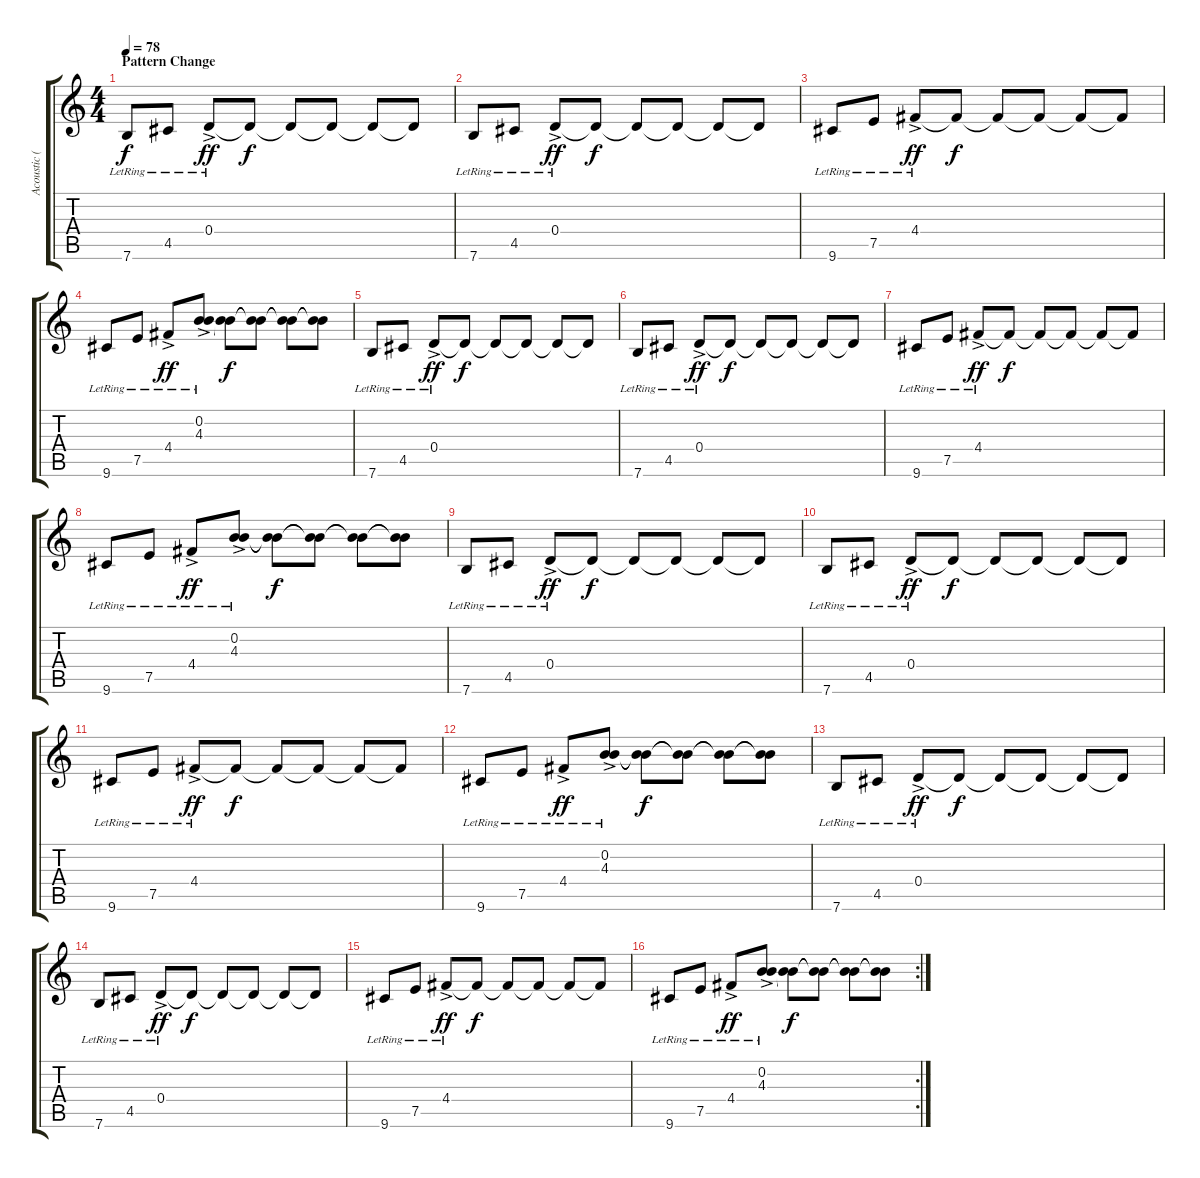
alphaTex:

\track ("Acoustic (Additional)" "Acoustic (") {instrument electricguitarclean}
\staff {score tabs}
\tuning (E4 B3 G3 D3 A2 E2) {hide}
\ts (4 4)
\section ("" "Pattern Change")
\tempo 78
\clef g2
\ks c
7.6{lr}.8{dy f} 4.5{lr}.8 0.4{ac lr}.8{dy ff} 0.4{t}.8{dy f} 0.4{t}.8 0.4{t}.8 0.4{t}.8 0.4{t}.8 |
7.6{lr}.8 4.5{lr}.8 0.4{ac lr}.8{dy ff} 0.4{t}.8{dy f} 0.4{t}.8 0.4{t}.8 0.4{t}.8 0.4{t}.8 |
9.6{lr}.8 7.5{lr}.8 4.4{ac lr}.8{dy ff} 4.4{t}.8{dy f} 4.4{t}.8 4.4{t}.8 4.4{t}.8 4.4{t}.8 |
9.6{lr}.8 7.5{lr}.8 4.4{ac lr}.8{dy ff} (0.2 4.3{ac lr}).8 (0.2{t} 4.3{t}).8{dy f} (0.2{t} 4.3{t}).8 (0.2{t} 4.3{t}).8 (0.2{t} 4.3{t}).8 |
7.6{lr}.8 4.5{lr}.8 0.4{ac lr}.8{dy ff} 0.4{t}.8{dy f} 0.4{t}.8 0.4{t}.8 0.4{t}.8 0.4{t}.8 |
7.6{lr}.8 4.5{lr}.8 0.4{ac lr}.8{dy ff} 0.4{t}.8{dy f} 0.4{t}.8 0.4{t}.8 0.4{t}.8 0.4{t}.8 |
9.6{lr}.8 7.5{lr}.8 4.4{ac lr}.8{dy ff} 4.4{t}.8{dy f} 4.4{t}.8 4.4{t}.8 4.4{t}.8 4.4{t}.8 |
9.6{lr}.8 7.5{lr}.8 4.4{ac lr}.8{dy ff} (0.2 4.3{ac lr}).8 (0.2{t} 4.3{t}).8{dy f} (0.2{t} 4.3{t}).8 (0.2{t} 4.3{t}).8 (0.2{t} 4.3{t}).8 |
7.6{lr}.8 4.5{lr}.8 0.4{ac lr}.8{dy ff} 0.4{t}.8{dy f} 0.4{t}.8 0.4{t}.8 0.4{t}.8 0.4{t}.8 |
7.6{lr}.8 4.5{lr}.8 0.4{ac lr}.8{dy ff} 0.4{t}.8{dy f} 0.4{t}.8 0.4{t}.8 0.4{t}.8 0.4{t}.8 |
9.6{lr}.8 7.5{lr}.8 4.4{ac lr}.8{dy ff} 4.4{t}.8{dy f} 4.4{t}.8 4.4{t}.8 4.4{t}.8 4.4{t}.8 |
9.6{lr}.8 7.5{lr}.8 4.4{ac lr}.8{dy ff} (0.2 4.3{ac lr}).8 (0.2{t} 4.3{t}).8{dy f} (0.2{t} 4.3{t}).8 (0.2{t} 4.3{t}).8 (0.2{t} 4.3{t}).8 |
7.6{lr}.8 4.5{lr}.8 0.4{ac lr}.8{dy ff} 0.4{t}.8{dy f} 0.4{t}.8 0.4{t}.8 0.4{t}.8 0.4{t}.8 |
7.6{lr}.8 4.5{lr}.8 0.4{ac lr}.8{dy ff} 0.4{t}.8{dy f} 0.4{t}.8 0.4{t}.8 0.4{t}.8 0.4{t}.8 |
9.6{lr}.8 7.5{lr}.8 4.4{ac lr}.8{dy ff} 4.4{t}.8{dy f} 4.4{t}.8 4.4{t}.8 4.4{t}.8 4.4{t}.8 |
\rc 2
9.6{lr}.8 7.5{lr}.8 4.4{ac lr}.8{dy ff} (0.2 4.3{ac lr}).8 (0.2{t} 4.3{t}).8{dy f} (0.2{t} 4.3{t}).8 (0.2{t} 4.3{t}).8 (0.2{t} 4.3{t}).8
